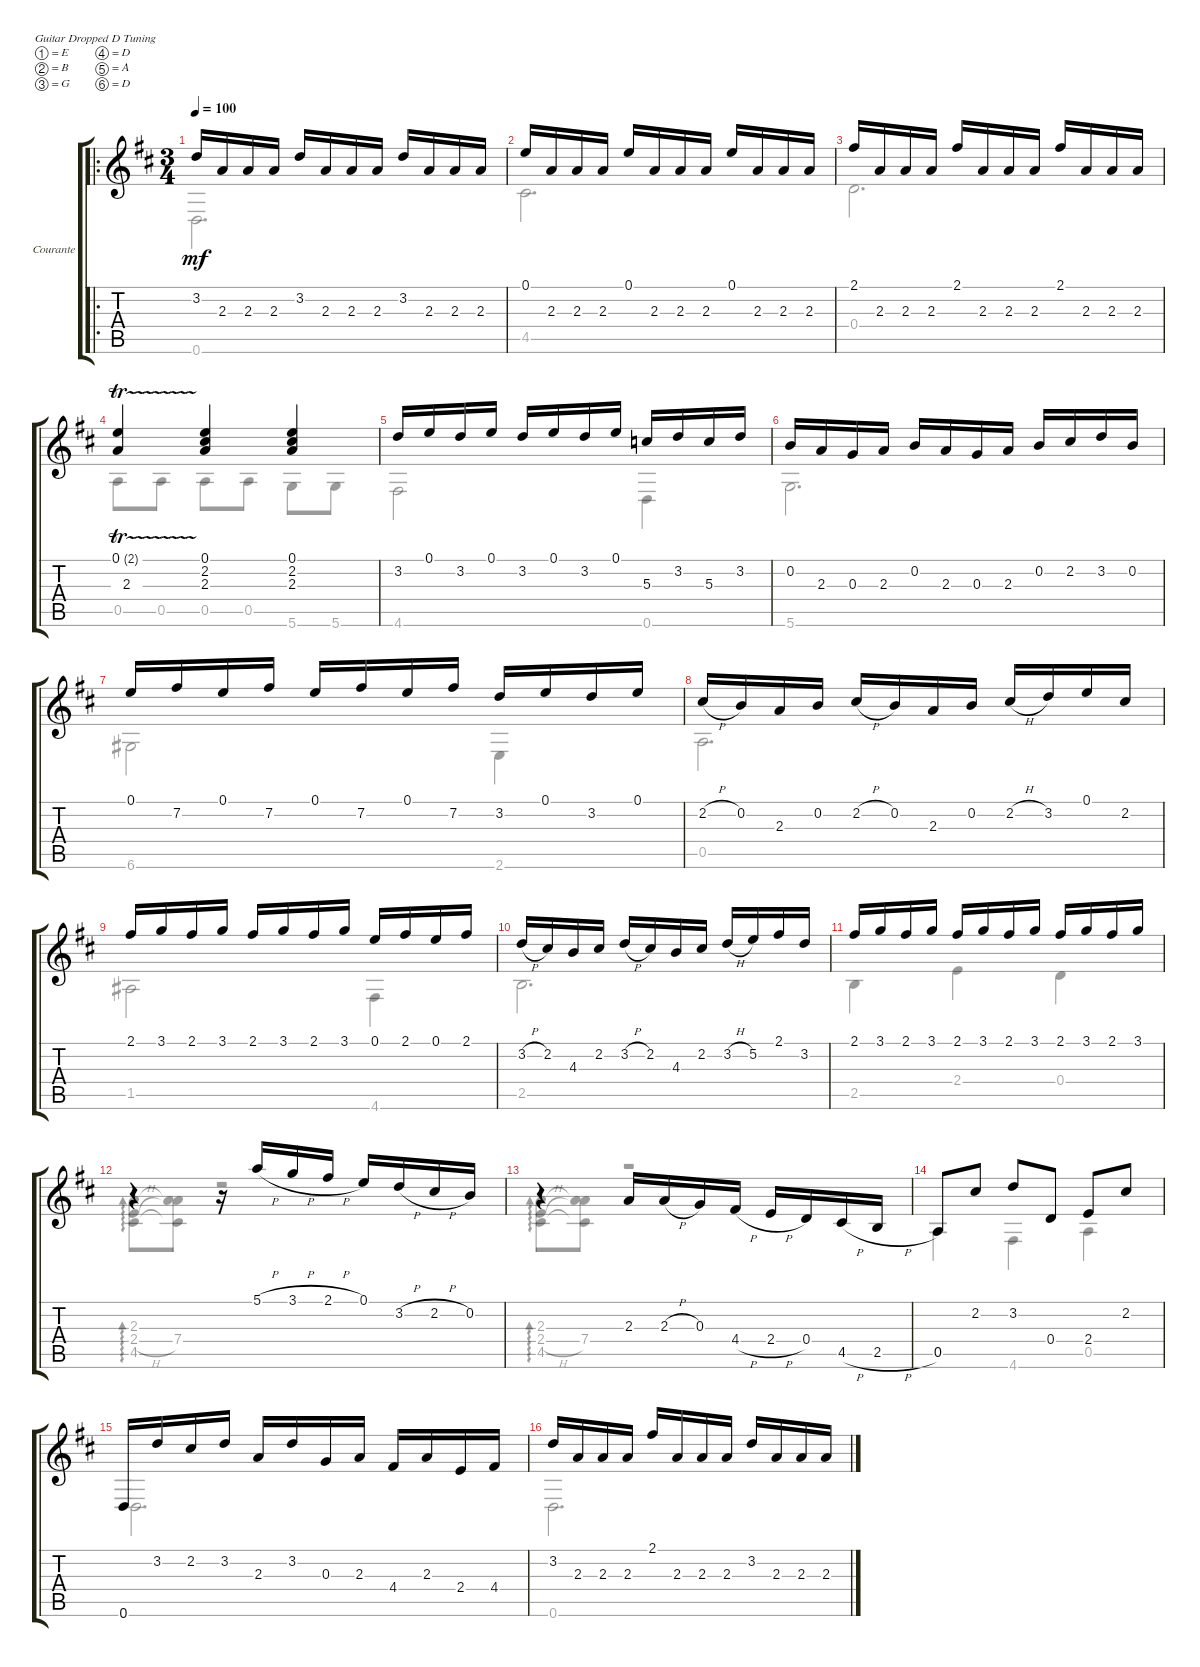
\bracketExtendMode groupsimilarinstruments
\firstSystemTrackNameOrientation horizontal
\otherSystemsTrackNameOrientation horizontal
\track ("Courante" "Courante") {instrument acousticguitarnylon}
\staff {score tabs}
\tuning (E4 B3 G3 D3 A2 D2)
\voice
\ro
\ts (3 4)
\tempo 100
\clef g2
\ks d
3.2.16{dy mf instrument acousticguitarnylon} 2.3.16 2.3.16 2.3.16 3.2.16 2.3.16 2.3.16 2.3.16 3.2.16 2.3.16 2.3.16 2.3.16 |
0.1.16 2.3.16 2.3.16 2.3.16 0.1.16 2.3.16 2.3.16 2.3.16 0.1.16 2.3.16 2.3.16 2.3.16 |
2.1.16 2.3.16 2.3.16 2.3.16 2.1.16 2.3.16 2.3.16 2.3.16 2.1.16 2.3.16 2.3.16 2.3.16 |
(0.1{tr (2 16)} 2.3).4 (0.1 2.2 2.3).4 (0.1 2.2 2.3).4 |
3.2.16 0.1.16 3.2.16 0.1.16 3.2.16 0.1.16 3.2.16 0.1.16 5.3.16 3.2.16 5.3.16 3.2.16 |
0.2.16 2.3.16 0.3.16 2.3.16 0.2.16 2.3.16 0.3.16 2.3.16 0.2.16 2.2.16 3.2.16 0.2.16 |
0.1.16 7.2.16 0.1.16 7.2.16 0.1.16 7.2.16 0.1.16 7.2.16 3.2.16 0.1.16 3.2.16 0.1.16 |
2.2{h}.16 0.2.16 2.3.16 0.2.16 2.2{h}.16 0.2.16 2.3.16 0.2.16 2.2{h}.16 3.2.16 0.1.16 2.2.16 |
2.1.16 3.1.16 2.1.16 3.1.16 2.1.16 3.1.16 2.1.16 3.1.16 0.1.16 2.1.16 0.1.16 2.1.16 |
3.2{h}.16 2.2.16 4.3.16 2.2.16 3.2{h}.16 2.2.16 4.3.16 2.2.16 3.2{h}.16 5.2.16 2.1.16 3.2.16 |
2.1.16 3.1.16 2.1.16 3.1.16 2.1.16 3.1.16 2.1.16 3.1.16 2.1.16 3.1.16 2.1.16 3.1.16 |
r.4{ad 0} r.16 5.1{h}.16 3.1{h}.16 2.1{h}.16 0.1.16 3.2{h}.16 2.2{h}.16 0.2.16 |
r.4{ad 0} 2.3.16 2.3{h}.16 0.3.16 4.4{h}.16 2.4{h}.16 0.4.16 4.5{h}.16 2.5{h}.16 |
0.5.8 2.2.8 3.2.8 0.4.8 2.4.8 2.2.8 |
0.6.16 3.2.16 2.2.16 3.2.16 2.3.16 3.2.16 0.3.16 2.3.16 4.4.16 2.3.16 2.4.16 4.4.16 |
3.2.16 2.3.16 2.3.16 2.3.16 2.1.16 2.3.16 2.3.16 2.3.16 3.2.16 2.3.16 2.3.16 2.3.16
\voice
\clef g2
\ottava regular
\simile none
\ks d
0.6.2{d dy mf} |
4.5.2{d} |
0.4.2{d} |
0.5.8 0.5.8 0.5.8 0.5.8 5.6.8 5.6.8 |
4.6.2 0.6.4 |
5.6.2{d} |
6.6.2 2.6.4 |
0.5.2{d} |
1.5.2 4.6.4 |
2.5.2{d} |
2.5.4 2.4.4 0.4.4 |
(2.3 2.4{h} 4.5).8{ad 0} (2.3{t} 7.4 4.5{t}).8 r.2 |
(2.3 2.4{h} 4.5).8{ad 0} (2.3{t} 7.4 4.5{t}).8 r.2 |
0.5.4 4.6.4 0.5.4 |
0.6.2{d} |
0.6.2{d}
